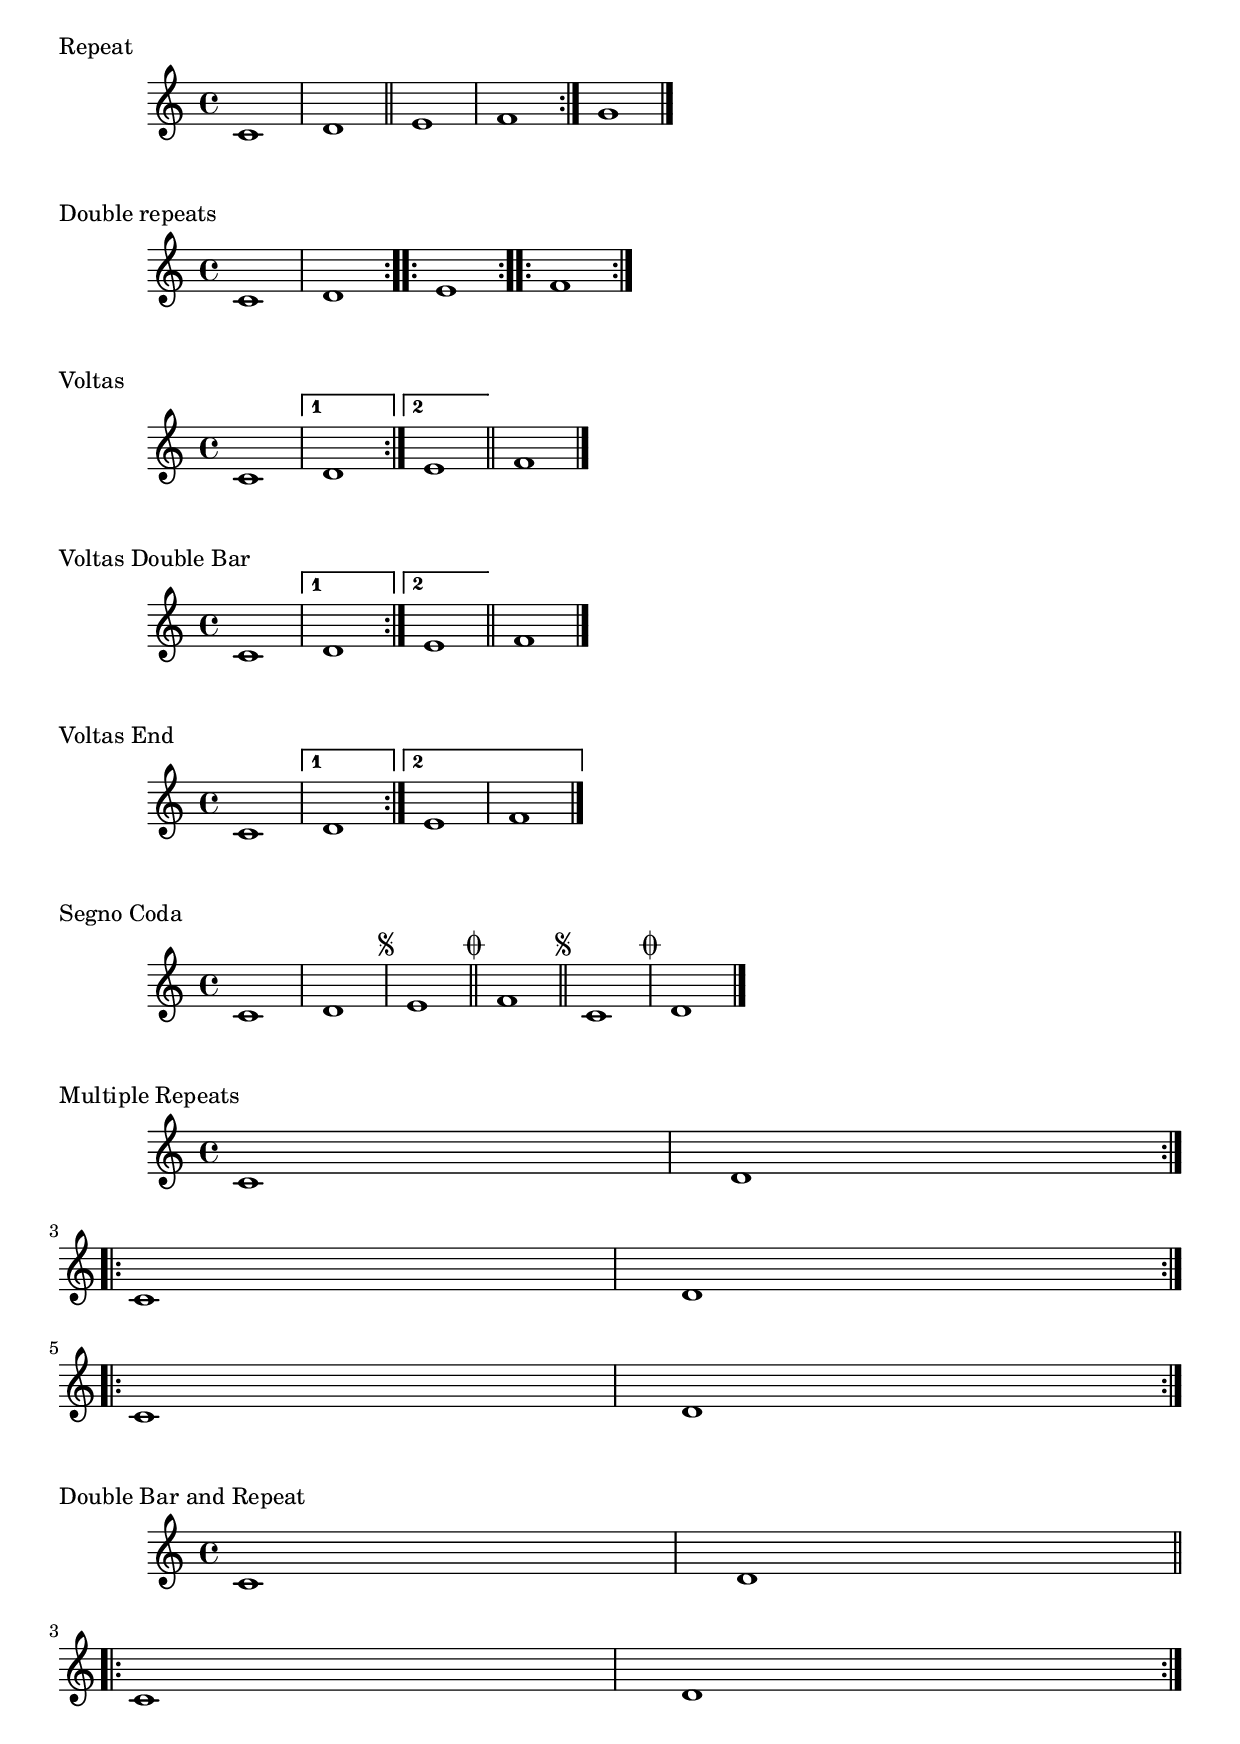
\version "2.24.0"
\version "2.24.1"

setRepeatCommand =
#(define-music-function (parser location arg)(scheme?)
#{
  \applyContext #(lambda (ctx)
   (let* ((where (ly:context-property-where-defined ctx 'repeatCommands))
          (repeat-commands (ly:context-property where 'repeatCommands))
          (to-append
            (cond ((symbol? arg)
                   (list arg))
                  ((or (boolean? arg) (markup? arg))
                   (list (list 'volta arg)))
                  (else '())))
          (appended-settings (append repeat-commands to-append)))

    (ly:context-set-property! where 'repeatCommands appended-settings)))
#})

\header { tagline = #f }

\score {
  \header {
      piece = "Repeat"
  }
  \new Staff{
    \time 4/4 \key c \major
    \setRepeatCommand #'start-repeat c'1 | d'1 \bar "||" e'1 | f'1 \setRepeatCommand #'end-repeat g'1 \bar "|."
  }
}
\score {
  \header {
      piece = "Double repeats"
  }
  \new Staff{
    \time 4/4 \key c \major
    \setRepeatCommand #'start-repeat c'1 | d'1 \setRepeatCommand #'end-repeat \setRepeatCommand #'start-repeat e'1 \setRepeatCommand #'end-repeat \setRepeatCommand #'start-repeat f'1 \setRepeatCommand #'end-repeat
  }
}
\score {
  \header {
      piece = "Voltas"
  }
  \new Staff{
    \time 4/4 \key c \major
    \setRepeatCommand #'start-repeat c'1 | \setRepeatCommand #"1" d'1 \setRepeatCommand #'end-repeat \setRepeatCommand #"2" e'1 \bar "||" \setRepeatCommand ##f f'1 \bar "|."
  }
}
\score {
  \header {
      piece = "Voltas Double Bar"
  }
  \new Staff{
    \time 4/4 \key c \major
    \setRepeatCommand #'start-repeat c'1 | \setRepeatCommand #"1" d'1 \setRepeatCommand #'end-repeat \setRepeatCommand #"2" e'1 \bar "||" \setRepeatCommand ##f f'1 \bar "|."
  }
}
\score {
  \header {
      piece = "Voltas End"
  }
  \new Staff{
    \time 4/4 \key c \major
    \setRepeatCommand #'start-repeat c'1 | \setRepeatCommand #"1" d'1 \setRepeatCommand #'end-repeat \setRepeatCommand #"2" e'1 | f'1 \setRepeatCommand ##f \bar "|."
  }
}
\score {
  \header {
      piece = "Segno Coda"
  }
  \new Staff{
    \time 4/4 \key c \major
    | c'1 | d'1 \segnoMark 1  | e'1 \codaMark 1  \bar "||" f'1 \segnoMark 1  \bar "||" c'1 \codaMark 1  | d'1 \bar "|."
  }
}
\score {
  \header {
      piece = "Multiple Repeats"
  }
  \new Staff{
    \time 4/4 \key c \major
    \setRepeatCommand #'start-repeat c'1 | d'1 \setRepeatCommand #'end-repeat \break
    \setRepeatCommand #'start-repeat c'1 | d'1 \setRepeatCommand #'end-repeat \break
    \setRepeatCommand #'start-repeat c'1 | d'1 \setRepeatCommand #'end-repeat
  }
}
\score {
  \header {
      piece = "Double Bar and Repeat"
  }
  \new Staff{
    \time 4/4 \key c \major
    | c'1 | d'1 \bar ".|:-||" \break
    \setRepeatCommand #'start-repeat c'1 | d'1 \setRepeatCommand #'end-repeat
  }
}
